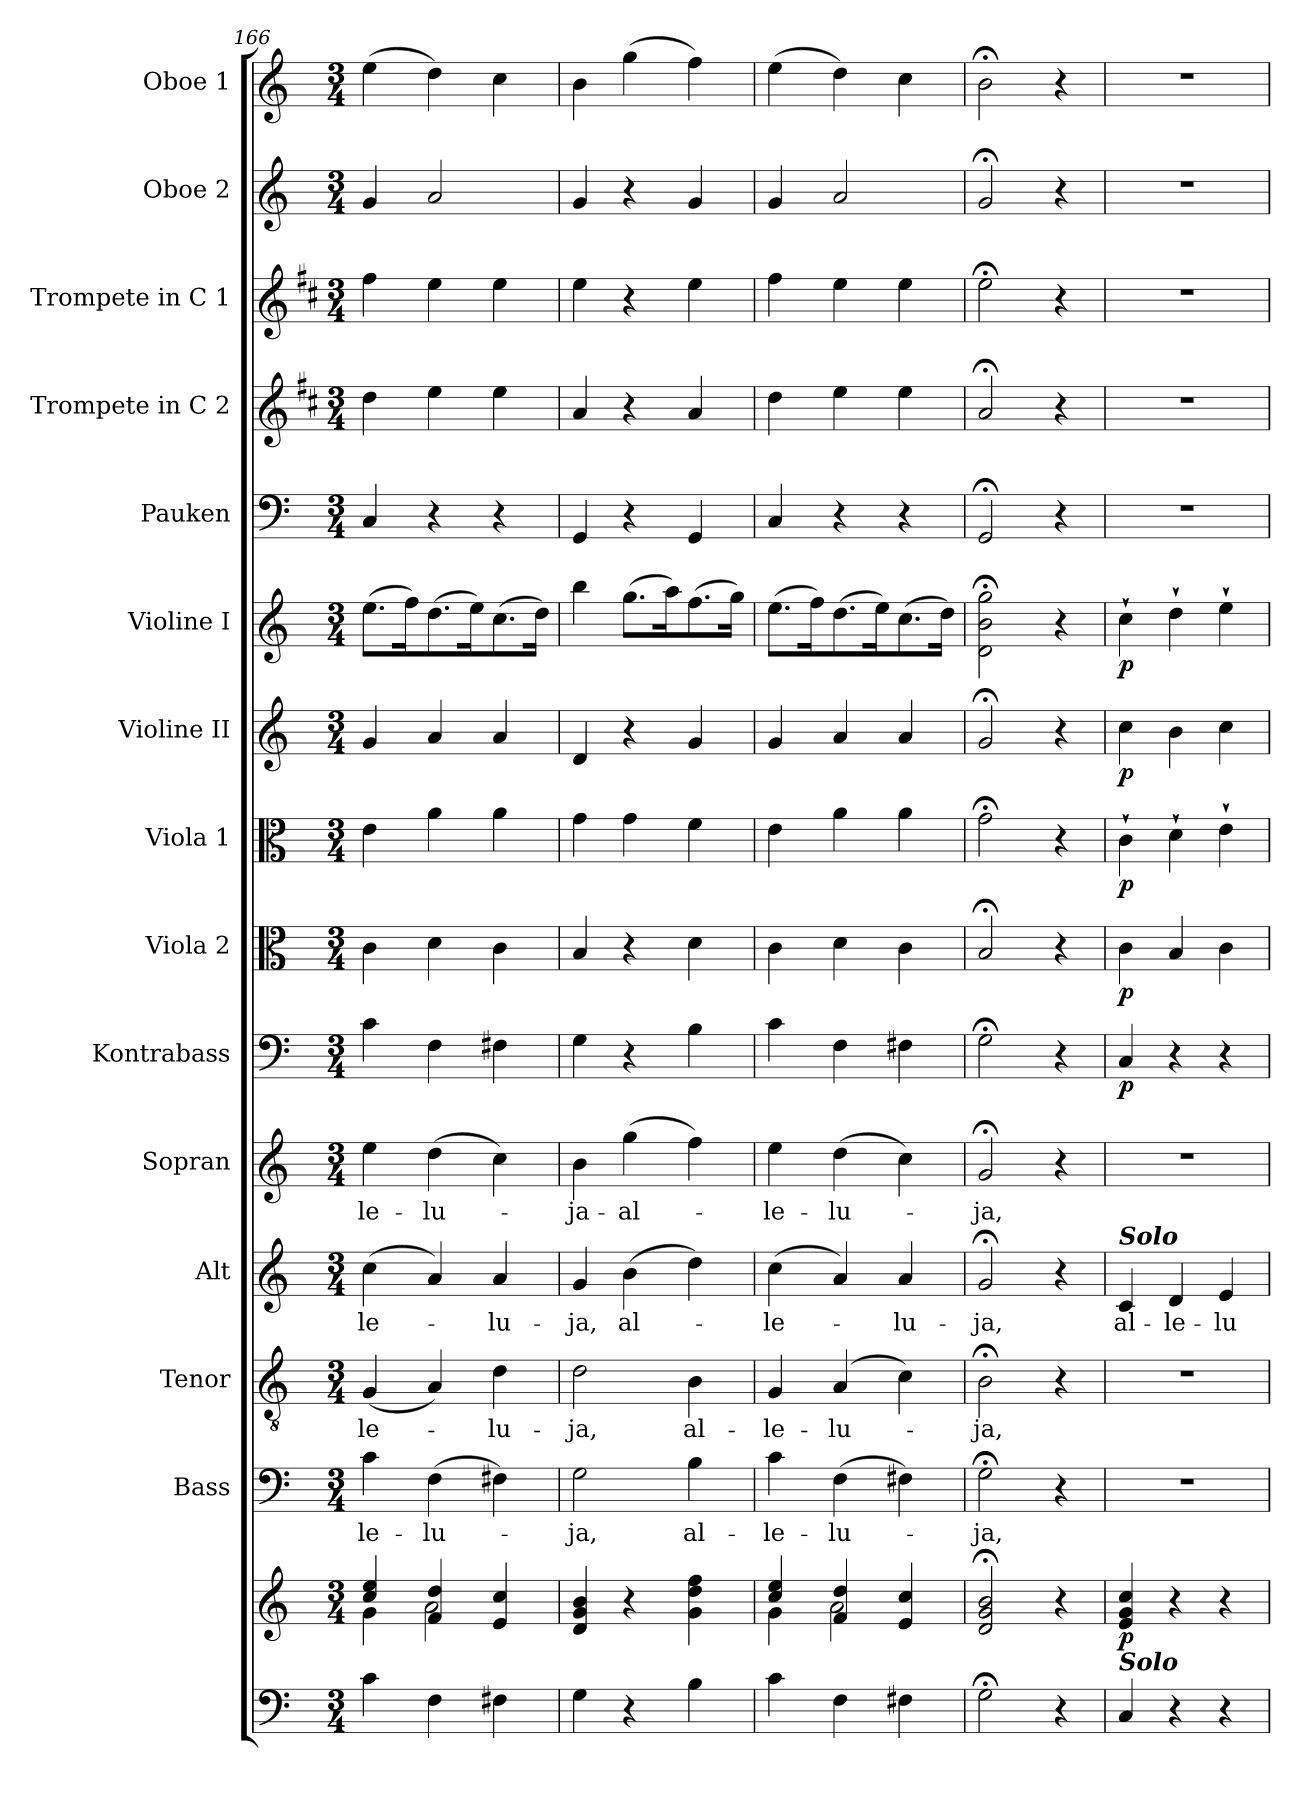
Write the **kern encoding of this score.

**kern	**kern	**dynam	**kern	**text	**kern	**text	**kern	**text	**kern	**text	**kern	**dynam	**kern	**dynam	**kern	**dynam	**kern	**dynam	**kern	**dynam	**kern	**kern	**kern	**kern	**kern
*part15	*part15	*part15	*part14	*part14	*part13	*part13	*part12	*part12	*part11	*part11	*part10	*part10	*part9	*part9	*part8	*part8	*part7	*part7	*part6	*part6	*part5	*part4	*part3	*part2	*part1
*staff16	*staff15	*staff15/16	*staff14	*staff14	*staff13	*staff13	*staff12	*staff12	*staff11	*staff11	*staff10	*staff10	*staff9	*staff9	*staff8	*staff8	*staff7	*staff7	*staff6	*staff6	*staff5	*staff4	*staff3	*staff2	*staff1
*	*	*	*I"Bass	*	*I"Tenor	*	*I"Alt	*	*I"Sopran	*	*I"Kontrabass	*	*I"Viola 2	*	*I"Viola 1	*	*I"Violine II	*	*I"Violine I	*	*I"Pauken	*I"Trompete in C 2	*I"Trompete in C 1	*I"Oboe 2	*I"Oboe 1
*	*	*	*I'B.	*	*I'T.	*	*I'A.	*	*I'S.	*	*I'Kb.	*	*I'Vla. 2	*	*I'Vla. 1	*	*I'Vl. II	*	*I'Vl. I	*	*I'Pauk.	*I'Trp. C 2	*I'Trp. C 1	*I'Ob. 2	*I'Ob. 1
*clefF4	*clefG2	*	*clefF4	*	*clefGv2	*	*clefG2	*	*clefG2	*	*clefF4	*	*clefC3	*	*clefC3	*	*clefG2	*	*clefG2	*	*clefF4	*clefG2	*clefG2	*clefG2	*clefG2
*	*	*	*	*	*	*	*	*	*	*	*ITrd7c12	*	*	*	*	*	*	*	*	*	*	*ITrd1c2	*ITrd1c2	*	*
*k[]	*k[]	*	*k[]	*	*k[]	*	*k[]	*	*k[]	*	*k[]	*	*k[]	*	*k[]	*	*k[]	*	*k[]	*	*k[]	*k[]	*k[]	*k[]	*k[]
*C:	*C:	*	*C:	*	*C:	*	*C:	*	*C:	*	*C:	*	*C:	*	*C:	*	*C:	*	*C:	*	*C:	*C:	*C:	*C:	*C:
*M3/4	*M3/4	*	*M3/4	*	*M3/4	*	*M3/4	*	*M3/4	*	*M3/4	*	*M3/4	*	*M3/4	*	*M3/4	*	*M3/4	*	*M3/4	*M3/4	*M3/4	*M3/4	*M3/4
=166	=166	=166	=166	=166	=166	=166	=166	=166	=166	=166	=166	=166	=166	=166	=166	=166	=166	=166	=166	=166	=166	=166	=166	=166	=166
*	*^	*	*	*	*	*	*	*	*	*	*	*	*	*	*	*	*	*	*	*	*	*	*	*	*
!	!	!	!	!	!LO:LY:b	!	!LO:LY:b	!	!LO:LY:b	!	!LO:LY:b	!	!	!	!	!	!	!	!	!	!	!	!	!	!	!
4c\	4cc/ 4ee/	4g\	.	4c\	-le-	(<4G/	-le-	(>4cc\	-le-	4ee\	-le-	4C\	.	4c\	.	4e\	.	4g/	.	(>8.ee\L	.	4C/	4cc\	4ee\	4g/	(>4ee\
.	.	.	.	.	.	.	.	.	.	.	.	.	.	.	.	.	.	.	.	16ff\k)	.	.	.	.	.	.
!	!	!	!	!	!LO:LY:b	!	!	!	!	!	!LO:LY:b	!	!	!	!	!	!	!	!	!	!	!	!	!	!	!
4F\	4f/ 4dd/	2a\	.	(>4F\	-lu-	4A/)	.	4a/)	.	(>4dd\	-lu-	4FF\	.	4d\	.	4a\	.	4a/	.	(>8.dd\	.	4r	4dd\	4dd\	2a/	4dd\)
.	.	.	.	.	.	.	.	.	.	.	.	.	.	.	.	.	.	.	.	16ee\k)	.	.	.	.	.	.
!	!	!	!	!	!	!	!LO:LY:b	!	!LO:LY:b	!	!	!	!	!	!	!	!	!	!	!	!	!	!	!	!	!
4F#X\	4e/ 4cc/	.	.	4F#X\)	.	4d\	-lu-	4a/	-lu-	4cc\)	.	4FF#X\	.	4c\	.	4a\	.	4a/	.	(>8.cc\	.	4r	4dd\	4dd\	.	4cc\
.	.	.	.	.	.	.	.	.	.	.	.	.	.	.	.	.	.	.	.	16dd\Jk)	.	.	.	.	.	.
*	*v	*v	*	*	*	*	*	*	*	*	*	*	*	*	*	*	*	*	*	*	*	*	*	*	*	*
=167	=167	=167	=167	=167	=167	=167	=167	=167	=167	=167	=167	=167	=167	=167	=167	=167	=167	=167	=167	=167	=167	=167	=167	=167	=167
!	!	!	!	!LO:LY:b	!	!LO:LY:b	!	!LO:LY:b	!	!LO:LY:b	!	!	!	!	!	!	!	!	!	!	!	!	!	!	!
4G\	4d/ 4g/ 4b/	.	2G\	-ja,	2d\	-ja,	4g/	-ja,	4b\	-ja-	4GG\	.	4B/	.	4g\	.	4d/	.	4bb\	.	4GG/	4g/	4dd\	4g/	4b\
!	!	!	!	!	!	!	!	!LO:LY:b	!	!LO:LY:b	!	!	!	!	!	!	!	!	!	!	!	!	!	!	!
4r	4r	.	.	.	.	.	(>4b\	al-	(>4gg\	-al-	4r	.	4r	.	4g\	.	4r	.	(>8.gg\L	.	4r	4r	4r	4r	(>4gg\
.	.	.	.	.	.	.	.	.	.	.	.	.	.	.	.	.	.	.	16aa\k)	.	.	.	.	.	.
!	!	!	!	!LO:LY:b	!	!LO:LY:b	!	!	!	!	!	!	!	!	!	!	!	!	!	!	!	!	!	!	!
4B\	4g\ 4dd\ 4ff\	.	4B\	al-	4B\	al-	4dd\)	.	4ff\)	.	4BB\	.	4d\	.	4f\	.	4g/	.	(>8.ff\	.	4GG/	4g/	4dd\	4g/	4ff\)
.	.	.	.	.	.	.	.	.	.	.	.	.	.	.	.	.	.	.	16gg\Jk)	.	.	.	.	.	.
=168	=168	=168	=168	=168	=168	=168	=168	=168	=168	=168	=168	=168	=168	=168	=168	=168	=168	=168	=168	=168	=168	=168	=168	=168	=168
*	*^	*	*	*	*	*	*	*	*	*	*	*	*	*	*	*	*	*	*	*	*	*	*	*	*
!	!	!	!	!	!LO:LY:b	!	!LO:LY:b	!	!LO:LY:b	!	!LO:LY:b	!	!	!	!	!	!	!	!	!	!	!	!	!	!	!
4c\	4cc/ 4ee/	4g\	.	4c\	-le-	4G/	-le-	(>4cc\	-le-	4ee\	-le-	4C\	.	4c\	.	4e\	.	4g/	.	(>8.ee\L	.	4C/	4cc\	4ee\	4g/	(>4ee\
.	.	.	.	.	.	.	.	.	.	.	.	.	.	.	.	.	.	.	.	16ff\k)	.	.	.	.	.	.
!	!	!	!	!	!LO:LY:b	!	!LO:LY:b	!	!	!	!LO:LY:b	!	!	!	!	!	!	!	!	!	!	!	!	!	!	!
4F\	4f/ 4dd/	2a\	.	(>4F\	-lu-	(4A/	-lu-	4a/)	.	(>4dd\	-lu-	4FF\	.	4d\	.	4a\	.	4a/	.	(>8.dd\	.	4r	4dd\	4dd\	2a/	4dd\)
.	.	.	.	.	.	.	.	.	.	.	.	.	.	.	.	.	.	.	.	16ee\k)	.	.	.	.	.	.
!	!	!	!	!	!	!	!	!	!LO:LY:b	!	!	!	!	!	!	!	!	!	!	!	!	!	!	!	!	!
4F#X\	4e/ 4cc/	.	.	4F#X\)	.	4c\)	.	4a/	-lu-	4cc\)	.	4FF#X\	.	4c\	.	4a\	.	4a/	.	(>8.cc\	.	4r	4dd\	4dd\	.	4cc\
.	.	.	.	.	.	.	.	.	.	.	.	.	.	.	.	.	.	.	.	16dd\Jk)	.	.	.	.	.	.
*	*v	*v	*	*	*	*	*	*	*	*	*	*	*	*	*	*	*	*	*	*	*	*	*	*	*	*
=169	=169	=169	=169	=169	=169	=169	=169	=169	=169	=169	=169	=169	=169	=169	=169	=169	=169	=169	=169	=169	=169	=169	=169	=169	=169
!	!	!	!	!LO:LY:b	!	!LO:LY:b	!	!LO:LY:b	!	!LO:LY:b	!	!	!	!	!	!	!	!	!	!	!	!	!	!	!
2G;<\	2d/;< 2g/;< 2b/;<	.	2G;<\	-ja,	2B;<\	-ja,	2g;</	-ja,	2g;</	-ja,	2GG;<\	.	2B;</	.	2g;<\	.	2g;</	.	2d\;< 2b\;< 2gg\;<	.	2GG;</	2g;</	2dd;<\	2g;</	2b;<\
4r	4r	.	4r	.	4r	.	4r	.	4r	.	4r	.	4r	.	4r	.	4r	.	4r	.	4r	4r	4r	4r	4r
=170	=170	=170	=170	=170	=170	=170	=170	=170	=170	=170	=170	=170	=170	=170	=170	=170	=170	=170	=170	=170	=170	=170	=170	=170	=170
!	!	!	!	!	!	!	!LO:TX:a:Bi:t=Solo	!	!	!	!	!	!	!	!	!	!	!	!	!	!	!	!	!	!
!	!LO:TX:b:Bi:t=Solo	!	!	!	!	!	!	!	!	!	!	!	!	!	!	!	!	!	!	!	!	!	!	!	!
!	!	!LO:DY:b	!	!	!	!	!	!LO:LY:b	!	!	!	!LO:DY:b	!	!LO:DY:b	!	!LO:DY:b	!	!LO:DY:b	!	!LO:DY:b	!	!	!	!	!
4C/	4e/ 4g/ 4cc/	p	2.r	.	2.r	.	4c/	al-	2.r	.	4CC/	p	4c\	p	4c`>\	p	4cc\	p	4cc`>\	p	2.r	2.r	2.r	2.r	2.r
!	!	!	!	!	!	!	!	!LO:LY:b	!	!	!	!	!	!	!	!	!	!	!	!	!	!	!	!	!
4r	4r	.	.	.	.	.	4d/	-le-	.	.	4r	.	4B/	.	4d`>\	.	4b\	.	4dd`>\	.	.	.	.	.	.
!	!	!	!	!	!	!	!	!LO:LY:b	!	!	!	!	!	!	!	!	!	!	!	!	!	!	!	!	!
4r	4r	.	.	.	.	.	4e/	-lu-	.	.	4r	.	4c\	.	4e`>\	.	4cc\	.	4ee`>\	.	.	.	.	.	.
=	=	=	=	=	=	=	=	=	=	=	=	=	=	=	=	=	=	=	=	=	=	=	=	=	=
*-	*-	*-	*-	*-	*-	*-	*-	*-	*-	*-	*-	*-	*-	*-	*-	*-	*-	*-	*-	*-	*-	*-	*-	*-	*-
